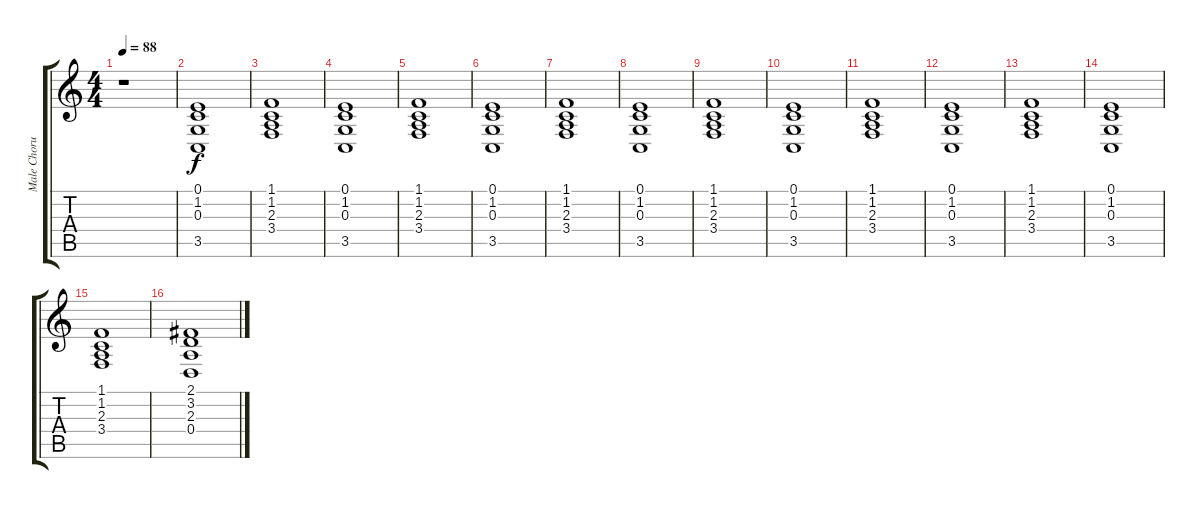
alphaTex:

\track ("Male Chorus" "Male Choru") {instrument pad4choir}
\staff {score tabs}
\tuning (E4 B3 G3 D3 A2 E2) {hide}
\ts (4 4)
\tempo 88
\clef g2
\ks c
r.1{dy f instrument pad4choir} |
(0.1 1.2 0.3 3.5).1 |
(1.1 1.2 2.3 3.4).1 |
(0.1 1.2 0.3 3.5).1 |
(1.1 1.2 2.3 3.4).1 |
(0.1 1.2 0.3 3.5).1 |
(1.1 1.2 2.3 3.4).1 |
(0.1 1.2 0.3 3.5).1 |
(1.1 1.2 2.3 3.4).1 |
(0.1 1.2 0.3 3.5).1 |
(1.1 1.2 2.3 3.4).1 |
(0.1 1.2 0.3 3.5).1 |
(1.1 1.2 2.3 3.4).1 |
(0.1 1.2 0.3 3.5).1 |
(1.1 1.2 2.3 3.4).1 |
(2.1 3.2 2.3 0.4).1
